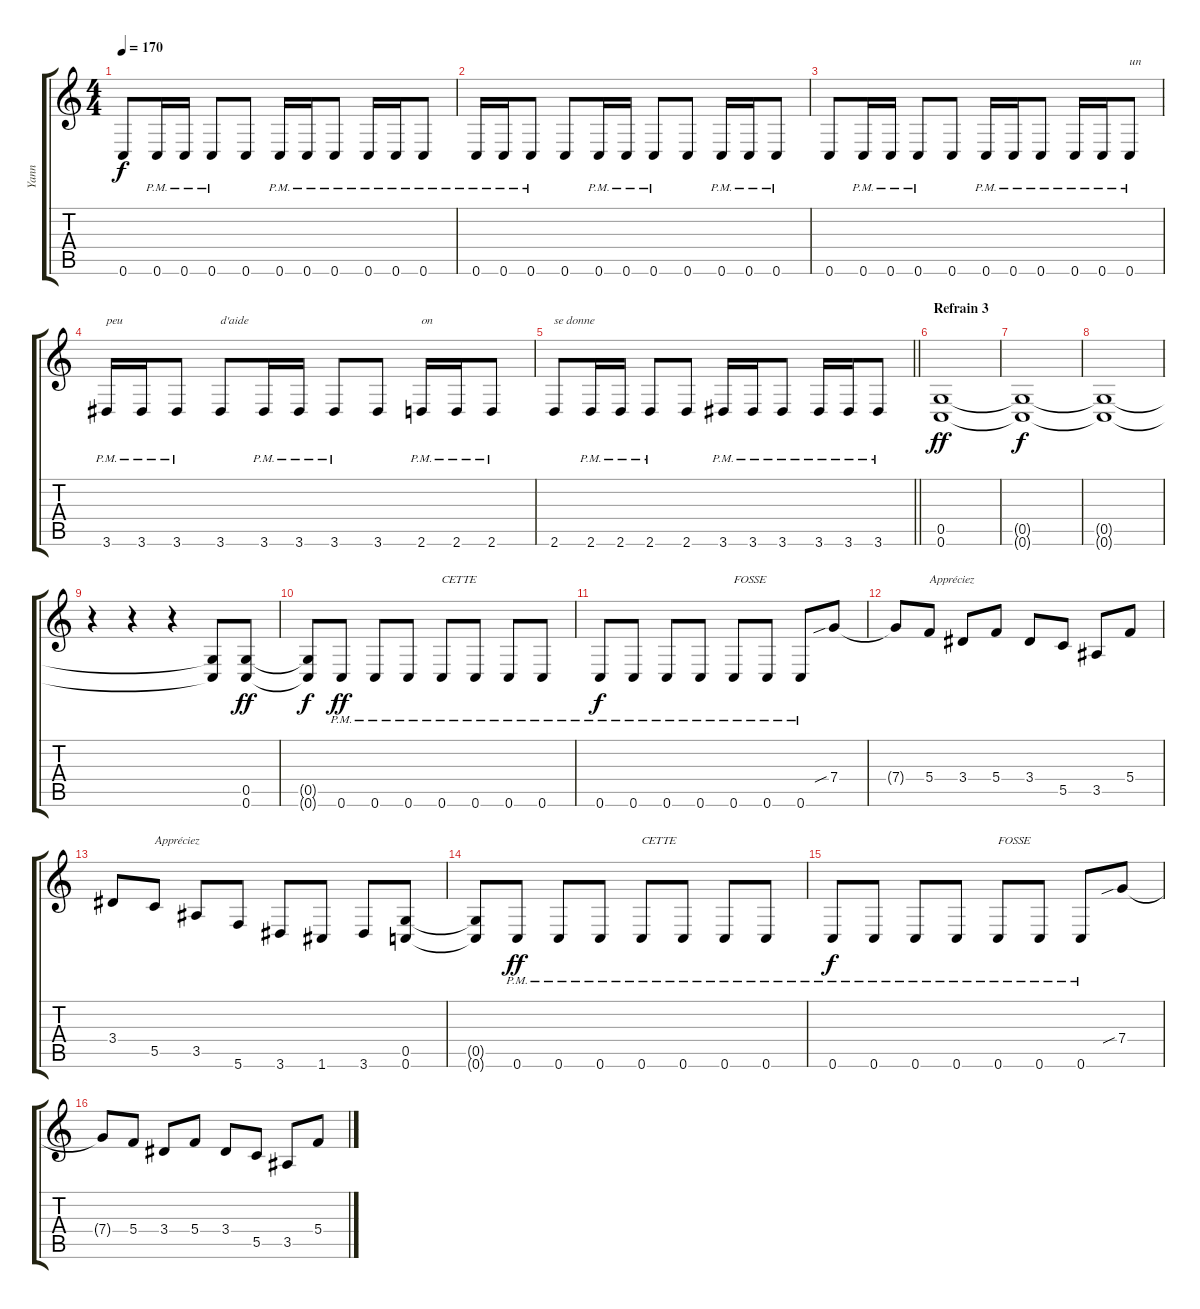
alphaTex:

\track ("Yann" "Yann") {instrument distortionguitar}
\staff {score tabs}
\tuning (D4 A3 F3 C3 G2 C2) {hide}
\ts (4 4)
\tempo 170
\clef g2
\ks c
0.6.8{dy f} 0.6{pm}.16 0.6{pm}.16 0.6{pm}.8 0.6.8 0.6{pm}.16 0.6{pm}.16 0.6{pm}.8 0.6{pm}.16 0.6{pm}.16 0.6{pm}.8 |
0.6{pm}.16 0.6{pm}.16 0.6{pm}.8 0.6.8 0.6{pm}.16 0.6{pm}.16 0.6{pm}.8 0.6.8 0.6{pm}.16 0.6{pm}.16 0.6{pm}.8 |
0.6.8 0.6{pm}.16 0.6{pm}.16 0.6{pm}.8 0.6.8 0.6{pm}.16 0.6{pm}.16 0.6{pm}.8 0.6{pm}.16 0.6{pm}.16 0.6{pm}.8{txt "un"} |
3.6{pm}.16{txt "peu"} 3.6{pm}.16 3.6{pm}.8 3.6.8{txt "d'aide"} 3.6{pm}.16 3.6{pm}.16 3.6{pm}.8 3.6.8 2.6{pm}.16{txt "on"} 2.6{pm}.16 2.6{pm}.8 |
\barLineRight lightlight
2.6.8{txt "se donne"} 2.6{pm}.16 2.6{pm}.16 2.6{pm}.8 2.6.8 3.6{pm}.16 3.6{pm}.16 3.6{pm}.8 3.6{pm}.16 3.6{pm}.16 3.6{pm}.8 |
\section ("" "Refrain 3")
(0.5 0.6).1{dy ff} |
(0.5{t} 0.6{t}).1{dy f} |
(0.5{t} 0.6{t}).1 |
r.4 r.4 r.4 (0.5{t} 0.6{t}).8 (0.5 0.6).8{dy ff} |
(0.5{t} 0.6{t}).8{dy f} 0.6{pm}.8{dy ff} 0.6{pm}.8 0.6{pm}.8 0.6{pm}.8{txt "CETTE"} 0.6{pm}.8 0.6{pm}.8 0.6{pm}.8 |
0.6{pm}.8{dy f} 0.6{pm}.8 0.6{pm}.8 0.6{pm}.8 0.6{pm}.8{txt "FOSSE"} 0.6{pm}.8 0.6{pm}.8 7.4{sib}.8 |
7.4{t}.8 5.4.8{txt "Appréciez"} 3.4.8 5.4.8 3.4.8 5.5.8 3.5.8 5.4.8 |
3.4.8 5.5.8{txt "Appréciez"} 3.5.8 5.6.8 3.6.8 1.6.8 3.6.8 (0.5 0.6).8 |
(0.5{t} 0.6{t}).8 0.6{pm}.8{dy ff} 0.6{pm}.8 0.6{pm}.8 0.6{pm}.8{txt "CETTE"} 0.6{pm}.8 0.6{pm}.8 0.6{pm}.8 |
0.6{pm}.8{dy f} 0.6{pm}.8 0.6{pm}.8 0.6{pm}.8 0.6{pm}.8{txt "FOSSE"} 0.6{pm}.8 0.6{pm}.8 7.4{sib}.8 |
7.4{t}.8 5.4.8 3.4.8 5.4.8 3.4.8 5.5.8 3.5.8 5.4.8
